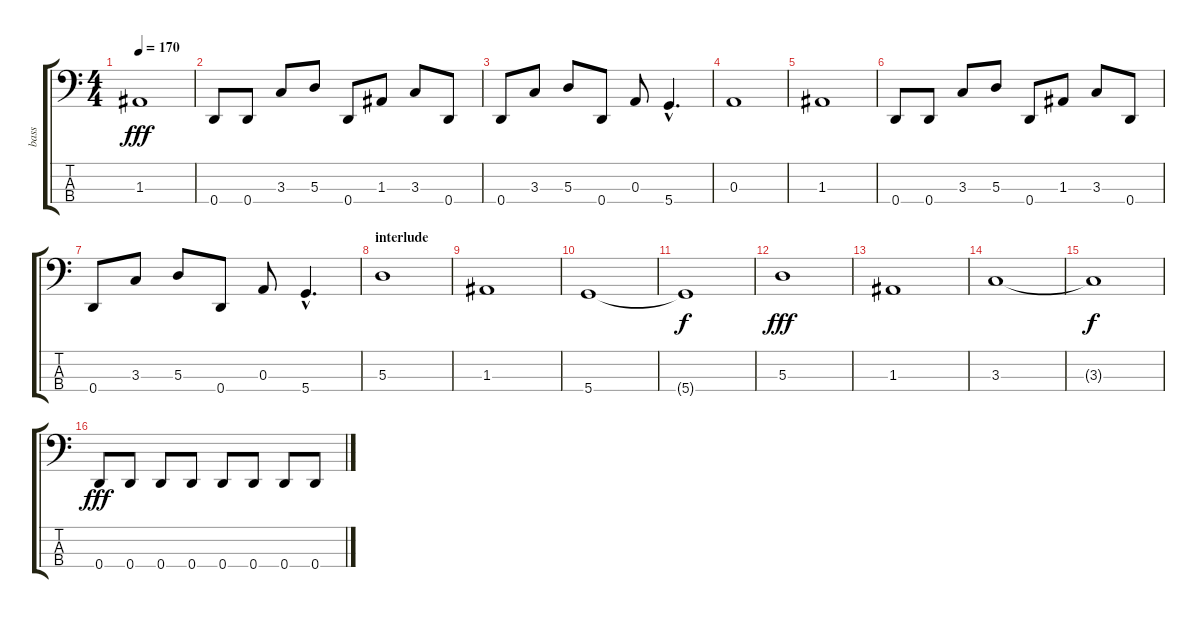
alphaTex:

\track ("bass" "bass") {instrument electricbassfinger}
\staff {score tabs}
\tuning (G2 D2 A1 D1) {hide}
\ts (4 4)
\tempo 170
\clef f4
\ks c
1.3.1{dy fff} |
0.4.8 0.4.8 3.3.8 5.3.8 0.4.8 1.3.8 3.3.8 0.4.8 |
0.4.8 3.3.8 5.3.8 0.4.8 0.3.8 5.4{hac}.4{d} |
0.3.1 |
1.3.1 |
0.4.8 0.4.8 3.3.8 5.3.8 0.4.8 1.3.8 3.3.8 0.4.8 |
0.4.8 3.3.8 5.3.8 0.4.8 0.3.8 5.4{hac}.4{d} |
\section ("" "interlude")
5.3.1 |
1.3.1 |
5.4.1 |
5.4{t}.1{dy f} |
5.3.1{dy fff} |
1.3.1 |
3.3.1 |
3.3{t}.1{dy f} |
0.4.8{dy fff} 0.4.8 0.4.8 0.4.8 0.4.8 0.4.8 0.4.8 0.4.8
